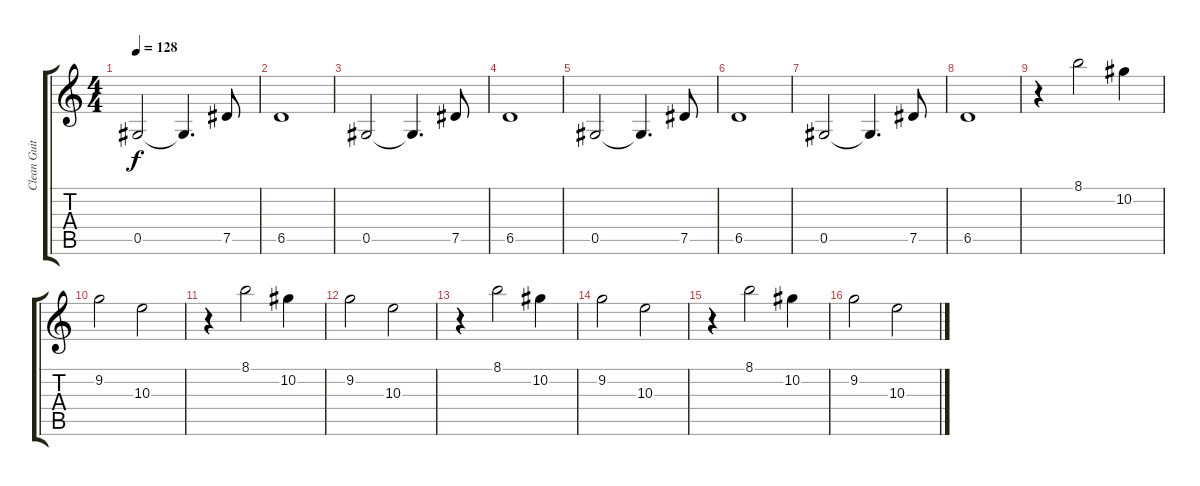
\track ("Clean Guitar" "Clean Guit") {instrument electricguitarjazz}
\staff {score tabs}
\tuning (Eb4 Bb3 Gb3 Db3 Ab2 Eb2) {hide}
\ts (4 4)
\tempo 128
\clef g2
\ks c
0.5.2{dy f} 0.5{t}.4{d} 7.5.8 |
6.5.1 |
0.5.2 0.5{t}.4{d} 7.5.8 |
6.5.1 |
0.5.2 0.5{t}.4{d} 7.5.8 |
6.5.1 |
0.5.2 0.5{t}.4{d} 7.5.8 |
6.5.1 |
r.4 8.1.2 10.2.4 |
9.2.2 10.3.2 |
r.4 8.1.2 10.2.4 |
9.2.2 10.3.2 |
r.4 8.1.2 10.2.4 |
9.2.2 10.3.2 |
r.4 8.1.2 10.2.4 |
9.2.2 10.3.2
